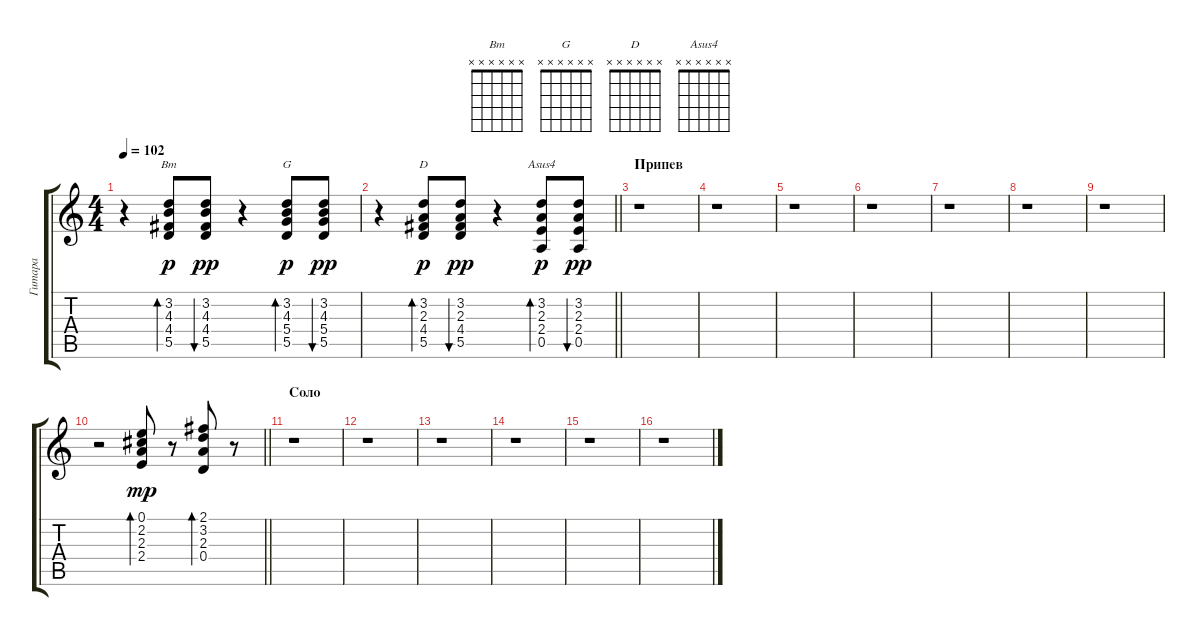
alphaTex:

\track ("Гитара" "Гитара") {instrument electricguitarclean}
\staff {score tabs}
\tuning (E4 B3 G3 D3 A2 E2) {hide}
\chord ("Bm" x x x x x x)
\chord ("G" x x x x x x)
\chord ("D" x x x x x x)
\chord ("Asus4" x x x x x x)
\ts (4 4)
\tempo 102
\clef g2
\ks c
r.4{dy pp} (3.2 4.3 4.4 5.5).8{bd 60 ch "Bm" dy p} (3.2 4.3 4.4 5.5).8{bu 60 dy pp} r.4 (3.2 4.3 5.4 5.5).8{bd 60 ch "G" dy p} (3.2 4.3 5.4 5.5).8{bu 60 dy pp} |
\barLineRight lightlight
r.4 (3.2 2.3 4.4 5.5).8{bd 60 ch "D" dy p} (3.2 2.3 4.4 5.5).8{bu 60 dy pp} r.4 (3.2 2.3 2.4 0.5).8{bd 60 ch "Asus4" dy p} (3.2 2.3 2.4 0.5).8{bu 60 dy pp} |
\section ("" "Припев")
r.1 |
r.1 |
r.1 |
r.1 |
r.1 |
r.1 |
r.1 |
\barLineRight lightlight
r.2 (0.1 2.2 2.3 2.4).8{bd 60 dy mp} r.8 (2.1 3.2 2.3 0.4).8{bd 60} r.8 |
\section ("" "Соло")
r.1 |
r.1 |
r.1 |
r.1 |
r.1 |
r.1
